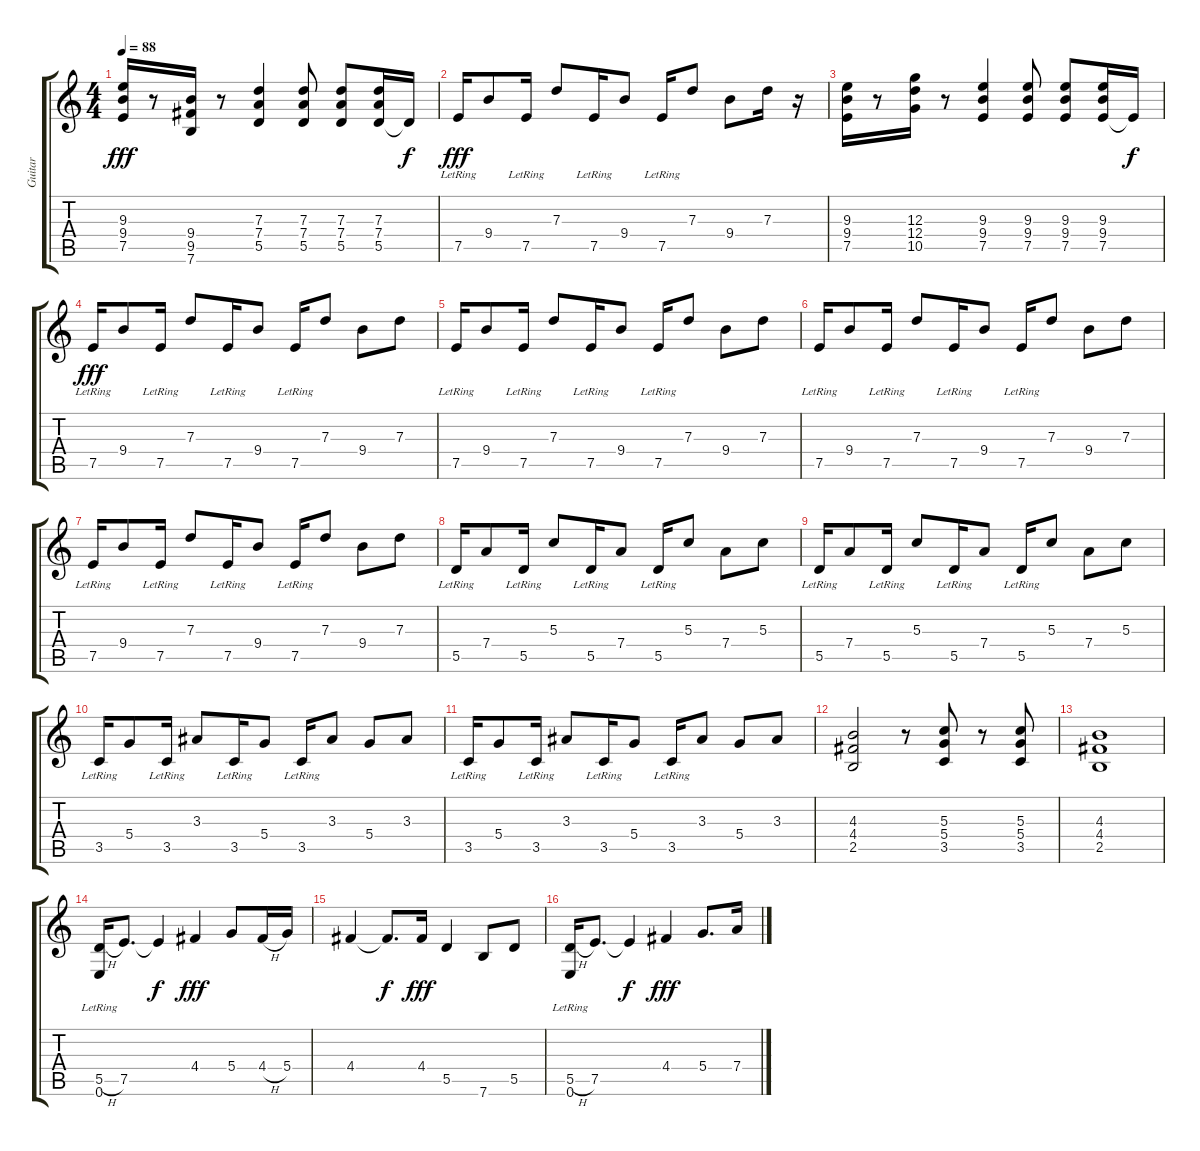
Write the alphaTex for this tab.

\track ("Guitar" "Guitar") {instrument distortionguitar}
\staff {score tabs}
\tuning (E4 B3 G3 D3 A2 E2) {hide}
\ts (4 4)
\tempo 88
\clef g2
\ks c
(9.3 9.4 7.5).16{dy fff} r.8 (9.4 9.5 7.6).16 r.8 (7.3 7.4 5.5).4 (7.3 7.4 5.5).8 (7.3 7.4 5.5).8 (7.3 7.4 5.5).16 5.5{t}.16{dy f} |
7.5{lr}.16{dy fff} 9.4.8 7.5{lr}.16 7.3.8 7.5{lr}.16 9.4.8 7.5{lr}.16 7.3.8 9.4.8 7.3.16 r.16 |
(9.3 9.4 7.5).16 r.8 (12.3 12.4 10.5).16 r.8 (9.3 9.4 7.5).4 (9.3 9.4 7.5).8 (9.3 9.4 7.5).8 (9.3 9.4 7.5).16 7.5{t}.16{dy f} |
7.5{lr}.16{dy fff} 9.4.8 7.5{lr}.16 7.3.8 7.5{lr}.16 9.4.8 7.5{lr}.16 7.3.8 9.4.8 7.3.8 |
7.5{lr}.16 9.4.8 7.5{lr}.16 7.3.8 7.5{lr}.16 9.4.8 7.5{lr}.16 7.3.8 9.4.8 7.3.8 |
7.5{lr}.16 9.4.8 7.5{lr}.16 7.3.8 7.5{lr}.16 9.4.8 7.5{lr}.16 7.3.8 9.4.8 7.3.8 |
7.5{lr}.16 9.4.8 7.5{lr}.16 7.3.8 7.5{lr}.16 9.4.8 7.5{lr}.16 7.3.8 9.4.8 7.3.8 |
5.5{lr}.16 7.4.8 5.5{lr}.16 5.3.8 5.5{lr}.16 7.4.8 5.5{lr}.16 5.3.8 7.4.8 5.3.8 |
5.5{lr}.16 7.4.8 5.5{lr}.16 5.3.8 5.5{lr}.16 7.4.8 5.5{lr}.16 5.3.8 7.4.8 5.3.8 |
3.5{lr}.16 5.4.8 3.5{lr}.16 3.3.8 3.5{lr}.16 5.4.8 3.5{lr}.16 3.3.8 5.4.8 3.3.8 |
3.5{lr}.16 5.4.8 3.5{lr}.16 3.3.8 3.5{lr}.16 5.4.8 3.5{lr}.16 3.3.8 5.4.8 3.3.8 |
(4.3 4.4 2.5).2 r.8 (5.3 5.4 3.5).8 r.8 (5.3 5.4 3.5).8 |
(4.3 4.4 2.5).1 |
(5.5{h} 0.6{lr}).16 7.5.8{d} 7.5{t}.4{dy f} 4.4.4{dy fff} 5.4.8 4.4{h}.16 5.4.16 |
4.4.4 4.4{t}.8{d dy f} 4.4.16{dy fff} 5.5.4 7.6.8 5.5.8 |
(5.5{h} 0.6{lr}).16 7.5.8{d} 7.5{t}.4{dy f} 4.4.4{dy fff} 5.4.8{d} 7.4.16
